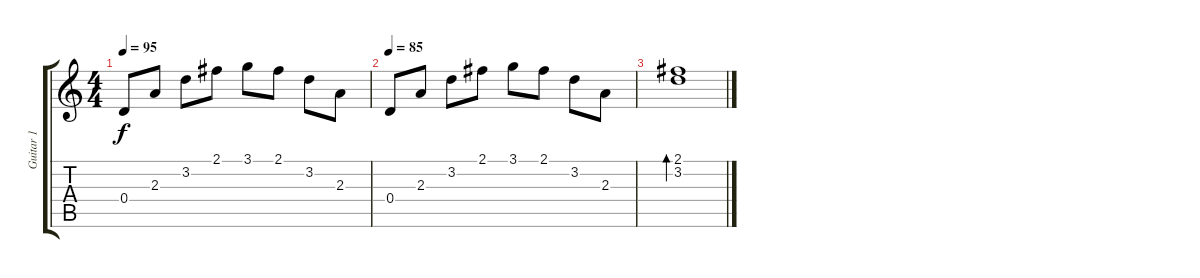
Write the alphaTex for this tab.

\track ("Guitar 1" "Guitar 1") {instrument electricguitarjazz}
\staff {score tabs}
\tuning (E4 B3 G3 D3 A2 E2) {hide}
\ts (4 4)
\tempo 95
\clef g2
\ks c
0.4.8{dy f} 2.3.8 3.2.8 2.1.8 3.1.8 2.1.8 3.2.8 2.3.8 |
\tempo 85
0.4.8 2.3.8 3.2.8 2.1.8 3.1.8 2.1.8 3.2.8 2.3.8 |
(2.1 3.2).1{bd 240}
